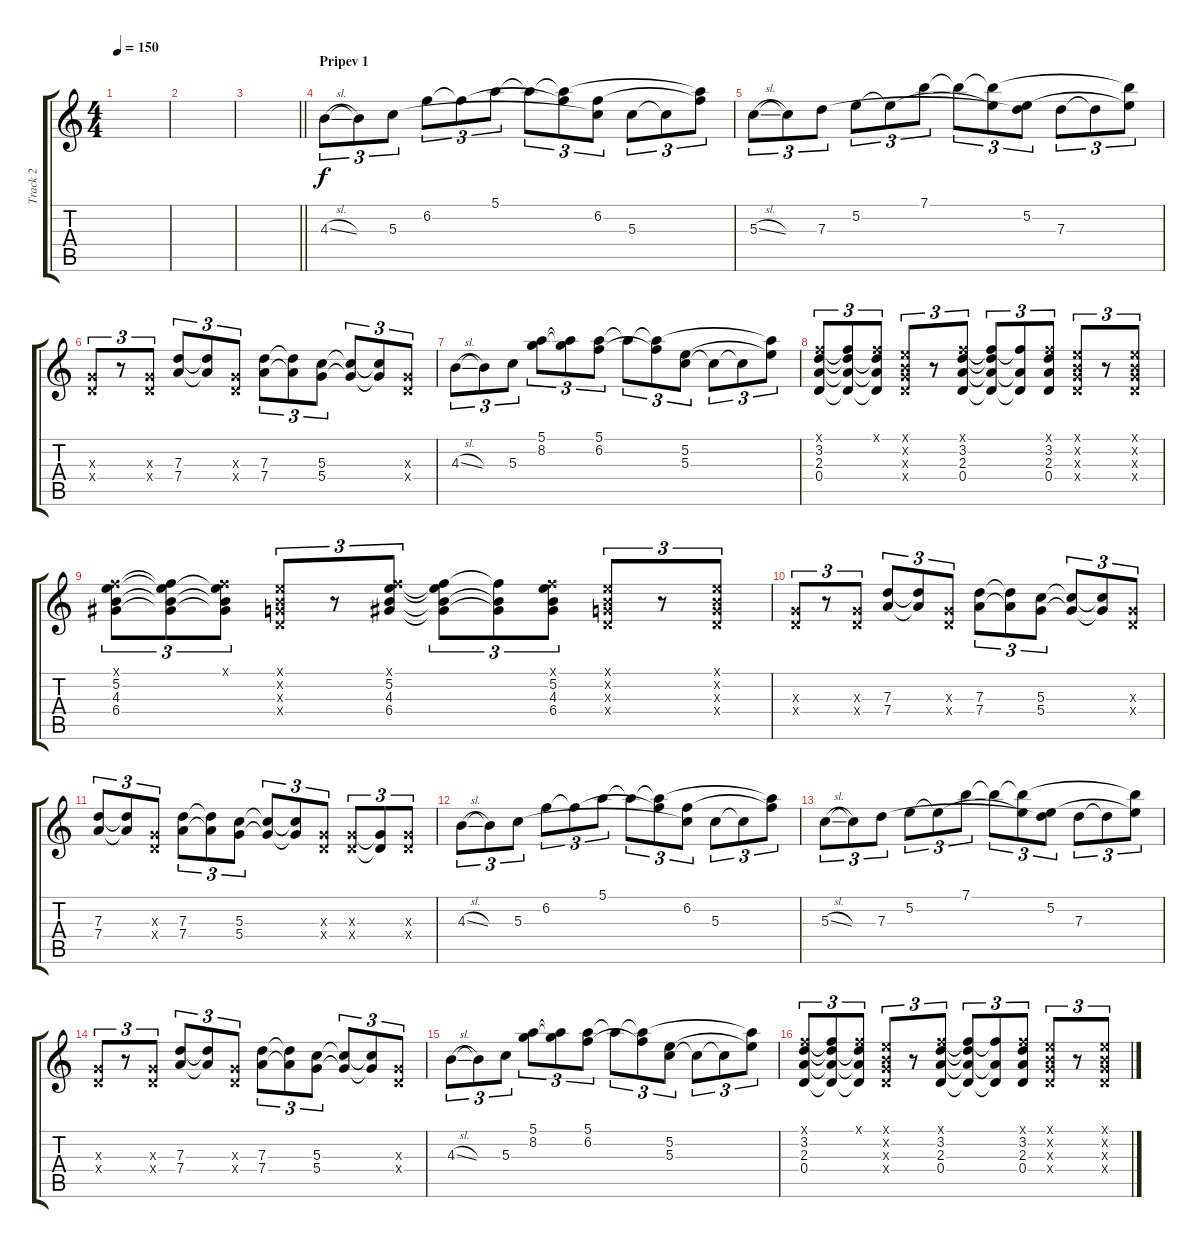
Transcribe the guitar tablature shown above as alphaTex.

\track ("Track 2" "Track 2") {instrument acousticguitarsteel}
\staff {score tabs}
\tuning (E4 B3 G3 D3 A2 E2) {hide}
\ts (4 4)
\tempo 150
\clef g2
\ks c
|
|
\barLineRight lightlight
|
\section ("" "Pripev 1")
4.3{sl}.8{tu (3 2)} 4.3{t}.8{tu (3 2)} 5.3.8{tu (3 2)} 6.2.8{tu (3 2)} 6.2{t}.8{tu (3 2)} 5.1.8{tu (3 2)} 5.1{t}.8{tu (3 2)} (5.1{t} 6.2{t}).8{tu (3 2)} (6.2 5.3{t}).8{tu (3 2)} 5.3.8{tu (3 2)} 5.3{t}.8{tu (3 2)} (5.1{t} 6.2{t}).8{tu (3 2)} |
5.3{sl}.8{tu (3 2)} 5.3{t}.8{tu (3 2)} 7.3.8{tu (3 2)} 5.2.8{tu (3 2)} 5.2{t}.8{tu (3 2)} 7.1.8{tu (3 2)} 7.1{t}.8{tu (3 2)} (7.1{t} 5.2{t}).8{tu (3 2)} (5.2 7.3{t}).8{tu (3 2)} 7.3.8{tu (3 2)} 7.3{t}.8{tu (3 2)} (7.1{t} 5.2{t}).8{tu (3 2)} |
(0.3{x} 0.4{x}).8{tu (3 2)} r.8{tu (3 2)} (0.3{x} 0.4{x}).8{tu (3 2)} (7.3 7.4).8{tu (3 2)} (7.3{t} 7.4{t}).8{tu (3 2)} (0.3{x} 0.4{x}).8{tu (3 2)} (7.3 7.4).8{tu (3 2)} (7.3{t} 7.4{t}).8{tu (3 2)} (5.3 5.4).8{tu (3 2)} (5.3{t} 5.4{t}).8{tu (3 2)} (5.3{t} 5.4{t}).8{tu (3 2)} (0.3{x} 0.4{x}).8{tu (3 2)} |
4.3{sl}.8{tu (3 2)} 4.3{t}.8{tu (3 2)} 5.3.8{tu (3 2)} (5.1 8.2).8{tu (3 2)} (5.1{t} 8.2{t}).8{tu (3 2)} (5.1 6.2).8{tu (3 2)} 5.1{t}.8{tu (3 2)} (5.1{t} 6.2{t}).8{tu (3 2)} (5.2 5.3).8{tu (3 2)} 5.3{t}.8{tu (3 2)} 5.3{t}.8{tu (3 2)} (5.1{t} 5.2{t}).8{tu (3 2)} |
(1.1{x} 3.2 2.3 0.4).8{tu (3 2)} (1.1{t} 3.2{t} 2.3{t} 0.4{t}).8{tu (3 2)} (1.1{x} 3.2{t} 2.3{t} 0.4{t}).8{tu (3 2)} (0.1{x} 0.2{x} 0.3{x} 0.4{x}).8{tu (3 2)} r.8{tu (3 2)} (1.1{x} 3.2 2.3 0.4).8{tu (3 2)} (1.1{t} 3.2{t} 2.3{t} 0.4{t}).8{tu (3 2)} (1.1{t} 2.3{t} 0.4{t}).8{tu (3 2)} (1.1{x} 3.2 2.3 0.4).8{tu (3 2)} (0.1{x} 0.2{x} 0.3{x} 0.4{x}).8{tu (3 2)} r.8{tu (3 2)} (0.1{x} 0.2{x} 0.3{x} 0.4{x}).8{tu (3 2)} |
(1.1{x} 5.2 4.3 6.4).8{tu (3 2)} (1.1{t} 5.2{t} 4.3{t} 6.4{t}).8{tu (3 2)} (1.1{x} 5.2{t} 4.3{t} 6.4{t}).8{tu (3 2)} (0.1{x} 0.2{x} 0.3{x} 0.4{x}).8{tu (3 2)} r.8{tu (3 2)} (1.1{x} 5.2 4.3 6.4).8{tu (3 2)} (1.1{t} 5.2{t} 4.3{t} 6.4{t}).8{tu (3 2)} (1.1{t} 4.3{t} 6.4{t}).8{tu (3 2)} (1.1{x} 5.2 4.3 6.4).8{tu (3 2)} (0.1{x} 0.2{x} 0.3{x} 0.4{x}).8{tu (3 2)} r.8{tu (3 2)} (0.1{x} 0.2{x} 0.3{x} 0.4{x}).8{tu (3 2)} |
(0.3{x} 0.4{x}).8{tu (3 2)} r.8{tu (3 2)} (0.3{x} 0.4{x}).8{tu (3 2)} (7.3 7.4).8{tu (3 2)} (7.3{t} 7.4{t}).8{tu (3 2)} (0.3{x} 0.4{x}).8{tu (3 2)} (7.3 7.4).8{tu (3 2)} (7.3{t} 7.4{t}).8{tu (3 2)} (5.3 5.4).8{tu (3 2)} (5.3{t} 5.4{t}).8{tu (3 2)} (5.3{t} 5.4{t}).8{tu (3 2)} (0.3{x} 0.4{x}).8{tu (3 2)} |
(7.3 7.4).8{tu (3 2)} (7.3{t} 7.4{t}).8{tu (3 2)} (0.3{x} 0.4{x}).8{tu (3 2)} (7.3 7.4).8{tu (3 2)} (7.3{t} 7.4{t}).8{tu (3 2)} (5.3 5.4).8{tu (3 2)} (5.3{t} 5.4{t}).8{tu (3 2)} (5.3{t} 5.4{t}).8{tu (3 2)} (0.3{x} 0.4{x}).8{tu (3 2)} (0.3{x} 0.4{x}).8{tu (3 2)} (0.3{t} 0.4{t}).8{tu (3 2)} (0.3{x} 0.4{x}).8{tu (3 2)} |
4.3{sl}.8{tu (3 2)} 4.3{t}.8{tu (3 2)} 5.3.8{tu (3 2)} 6.2.8{tu (3 2)} 6.2{t}.8{tu (3 2)} 5.1.8{tu (3 2)} 5.1{t}.8{tu (3 2)} (5.1{t} 6.2{t}).8{tu (3 2)} (6.2 5.3{t}).8{tu (3 2)} 5.3.8{tu (3 2)} 5.3{t}.8{tu (3 2)} (5.1{t} 6.2{t}).8{tu (3 2)} |
5.3{sl}.8{tu (3 2)} 5.3{t}.8{tu (3 2)} 7.3.8{tu (3 2)} 5.2.8{tu (3 2)} 5.2{t}.8{tu (3 2)} 7.1.8{tu (3 2)} 7.1{t}.8{tu (3 2)} (7.1{t} 5.2{t}).8{tu (3 2)} (5.2 7.3{t}).8{tu (3 2)} 7.3.8{tu (3 2)} 7.3{t}.8{tu (3 2)} (7.1{t} 5.2{t}).8{tu (3 2)} |
(0.3{x} 0.4{x}).8{tu (3 2)} r.8{tu (3 2)} (0.3{x} 0.4{x}).8{tu (3 2)} (7.3 7.4).8{tu (3 2)} (7.3{t} 7.4{t}).8{tu (3 2)} (0.3{x} 0.4{x}).8{tu (3 2)} (7.3 7.4).8{tu (3 2)} (7.3{t} 7.4{t}).8{tu (3 2)} (5.3 5.4).8{tu (3 2)} (5.3{t} 5.4{t}).8{tu (3 2)} (5.3{t} 5.4{t}).8{tu (3 2)} (0.3{x} 0.4{x}).8{tu (3 2)} |
4.3{sl}.8{tu (3 2)} 4.3{t}.8{tu (3 2)} 5.3.8{tu (3 2)} (5.1 8.2).8{tu (3 2)} (5.1{t} 8.2{t}).8{tu (3 2)} (5.1 6.2).8{tu (3 2)} 5.1{t}.8{tu (3 2)} (5.1{t} 6.2{t}).8{tu (3 2)} (5.2 5.3).8{tu (3 2)} 5.3{t}.8{tu (3 2)} 5.3{t}.8{tu (3 2)} (5.1{t} 5.2{t}).8{tu (3 2)} |
(1.1{x} 3.2 2.3 0.4).8{tu (3 2)} (1.1{t} 3.2{t} 2.3{t} 0.4{t}).8{tu (3 2)} (1.1{x} 3.2{t} 2.3{t} 0.4{t}).8{tu (3 2)} (0.1{x} 0.2{x} 0.3{x} 0.4{x}).8{tu (3 2)} r.8{tu (3 2)} (1.1{x} 3.2 2.3 0.4).8{tu (3 2)} (1.1{t} 3.2{t} 2.3{t} 0.4{t}).8{tu (3 2)} (1.1{t} 2.3{t} 0.4{t}).8{tu (3 2)} (1.1{x} 3.2 2.3 0.4).8{tu (3 2)} (0.1{x} 0.2{x} 0.3{x} 0.4{x}).8{tu (3 2)} r.8{tu (3 2)} (0.1{x} 0.2{x} 0.3{x} 0.4{x}).8{tu (3 2)}
